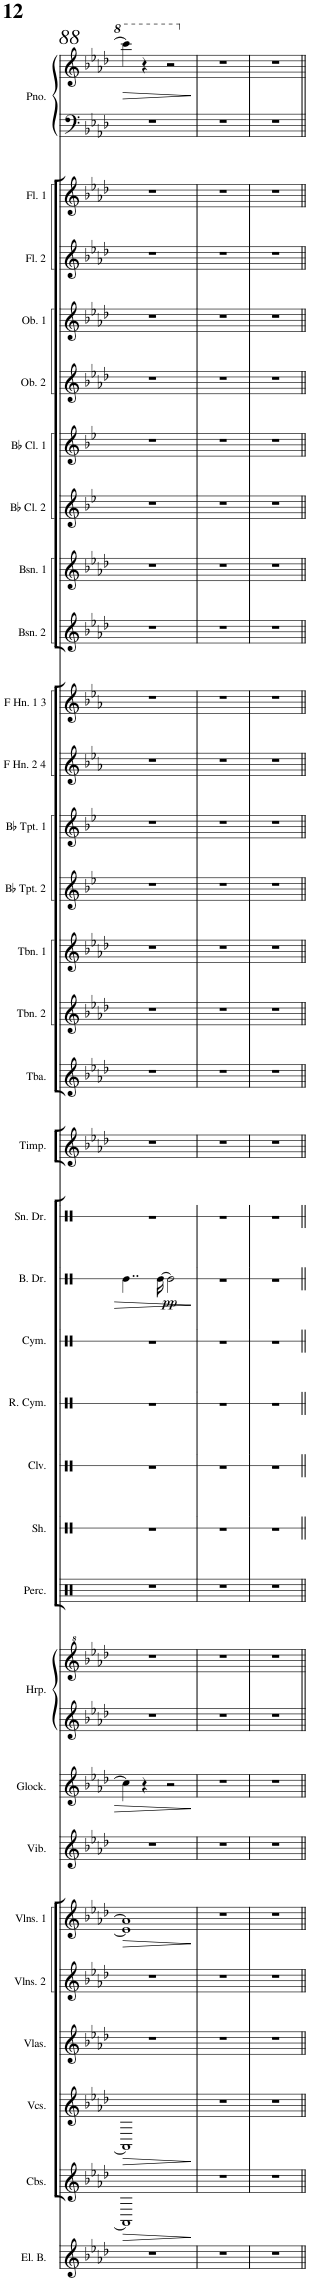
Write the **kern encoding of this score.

**kern	**kern	**kern	**kern	**kern	**kern	**kern	**kern	**kern	**kern	**kern	**kern	**kern	**kern	**kern	**kern	**dynam	**kern	**kern	**kern	**kern	**kern	**kern	**kern	**kern	**kern	**kern	**kern	**kern	**kern	**kern	**kern	**kern	**kern	**kern	**kern	**dynam
*part33	*part32	*part31	*part30	*part29	*part28	*part27	*part26	*part25	*part25	*part24	*part23	*part22	*part21	*part20	*part19	*part19	*part18	*part17	*part16	*part15	*part14	*part13	*part12	*part11	*part10	*part9	*part8	*part7	*part6	*part5	*part4	*part3	*part2	*part1	*part1	*part1
*staff35	*staff34	*staff33	*staff32	*staff31	*staff30	*staff29	*staff28	*staff27	*staff26	*staff25	*staff24	*staff23	*staff22	*staff21	*staff20	*staff20	*staff19	*staff18	*staff17	*staff16	*staff15	*staff14	*staff13	*staff12	*staff11	*staff10	*staff9	*staff8	*staff7	*staff6	*staff5	*staff4	*staff3	*staff2	*staff1	*staff1/2
*I"Electric Bass	*I"Contrabasses	*I"Violoncellos	*I"Violas	*I"Violins 2	*I"Violins 1	*I"Vibraphone	*I"Glockenspiel	*I"Harp	*	*I"Percussion	*I"Shaker	*I"Claves	*I"Ride Cymbal	*I"Cymbal	*I"Bass Drum	*	*I"Snare Drum	*I"Timpani	*I"Tuba	*I"Trombone 2	*I"Trombone 1	*I"Bb Trumpet 2	*I"Bb Trumpet 1	*I"F Horn 2 &amp; 4	*I"F Horn 1 &amp; 3	*I"Bassoon 2	*I"Bassoon 1	*I"Bb Clarinet 2	*I"Bb Clarinet 1	*I"Oboe 2	*I"Oboe 1	*I"Flute 2	*I"Flute 1	*I"Piano	*	*
*I'El. B.	*I'Cbs.	*I'Vcs.	*I'Vlas.	*I'Vlns. 2	*I'Vlns. 1	*I'Vib.	*I'Glock.	*I'Hrp.	*	*I'Perc.	*I'Sh.	*I'Clv.	*I'R. Cym.	*I'Cym.	*I'B. Dr.	*	*I'Sn. Dr.	*I'Timp.	*I'Tba.	*I'Tbn. 2	*I'Tbn. 1	*I'Bb Tpt. 2	*I'Bb Tpt. 1	*I'F Hn. 2 4	*I'F Hn. 1 3	*I'Bsn. 2	*I'Bsn. 1	*I'Bb Cl. 2	*I'Bb Cl. 1	*I'Ob. 2	*I'Ob. 1	*I'Fl. 2	*I'Fl. 1	*I'Pno.	*	*
!!LO:PB:g=z
*clefG2	*clefG2	*clefG2	*clefG2	*clefG2	*clefG2	*clefG2	*clefG2	*clefG2	*clefG^2	*clefX	*clefX	*clefX	*clefX	*clefX	*clefX	*	*clefX	*clefG2	*clefG2	*clefG2	*clefG2	*clefG2	*clefG2	*clefG2	*clefG2	*clefG2	*clefG2	*clefG2	*clefG2	*clefG2	*clefG2	*clefG2	*clefG2	*clefF4	*clefG2	*
*Trd7c12	*Trd7c12	*	*	*	*	*	*Trd-14c-24	*	*	*	*	*	*	*	*	*	*	*	*	*	*	*Trd1c2	*Trd1c2	*Trd4c7	*Trd4c7	*	*	*Trd1c2	*Trd1c2	*	*	*	*	*	*	*
*k[b-e-a-d-]	*k[b-e-a-d-]	*k[b-e-a-d-]	*k[b-e-a-d-]	*k[b-e-a-d-]	*k[b-e-a-d-]	*k[b-e-a-d-]	*k[b-e-a-d-]	*k[b-e-a-d-]	*k[b-e-a-d-]	*k[]	*k[]	*k[]	*k[]	*k[]	*k[]	*	*k[]	*k[b-e-a-d-]	*k[b-e-a-d-]	*k[b-e-a-d-]	*k[b-e-a-d-]	*k[b-e-]	*k[b-e-]	*k[b-e-a-]	*k[b-e-a-]	*k[b-e-a-d-]	*k[b-e-a-d-]	*k[b-e-]	*k[b-e-]	*k[b-e-a-d-]	*k[b-e-a-d-]	*k[b-e-a-d-]	*k[b-e-a-d-]	*k[b-e-a-d-]	*k[b-e-a-d-]	*
*M2/2	*M2/2	*M2/2	*M2/2	*M2/2	*M2/2	*M2/2	*M2/2	*M2/2	*M2/2	*M2/2	*M2/2	*M2/2	*M2/2	*M2/2	*M2/2	*	*M2/2	*M2/2	*M2/2	*M2/2	*M2/2	*M2/2	*M2/2	*M2/2	*M2/2	*M2/2	*M2/2	*M2/2	*M2/2	*M2/2	*M2/2	*M2/2	*M2/2	*M2/2	*M2/2	*
*met(c|)	*met(c|)	*met(c|)	*met(c|)	*met(c|)	*met(c|)	*met(c|)	*met(c|)	*met(c|)	*met(c|)	*met(c|)	*met(c|)	*met(c|)	*met(c|)	*met(c|)	*met(c|)	*	*met(c|)	*met(c|)	*met(c|)	*met(c|)	*met(c|)	*met(c|)	*met(c|)	*met(c|)	*met(c|)	*met(c|)	*met(c|)	*met(c|)	*met(c|)	*met(c|)	*met(c|)	*met(c|)	*met(c|)	*met(c|)	*met(c|)	*
=88	=88	=88	=88	=88	=88	=88	=88	=88	=88	=88	=88	=88	=88	=88	=88	=88	=88	=88	=88	=88	=88	=88	=88	=88	=88	=88	=88	=88	=88	=88	=88	=88	=88	=88	=88	=88
!	!	!	!	!	!	!	!	!	!	!	!	!	!	!	!	!	!	!	!	!	!	!	!	!	!	!	!	!	!	!	!	!	!	!	!	!LO:HP:b
1r	1AA-]	1AA-]	1r	1r	1e-] 1a-]	1r	4cc\]	1r	1r	1r	1r	1r	1r	1r	4..Re\	.	1r	1r	1r	1r	1r	1r	1r	1r	1r	1r	1r	1r	1r	1r	1r	1r	1r	1r	4cccc\]	>
.	.	.	.	.	.	.	4r	.	.	.	.	.	.	.	.	.	.	.	.	.	.	.	.	.	.	.	.	.	.	.	.	.	.	.	4r	.
.	.	.	.	.	.	.	.	.	.	.	.	.	.	.	[16Re\	.	.	.	.	.	.	.	.	.	.	.	.	.	.	.	.	.	.	.	.	.
!	!	!	!	!	!	!	!	!	!	!	!	!	!	!	!	!LO:DY:b	!	!	!	!	!	!	!	!	!	!	!	!	!	!	!	!	!	!	!	!
.	.	.	.	.	.	.	2r	.	.	.	.	.	.	.	2Re\]	pp	.	.	.	.	.	.	.	.	.	.	.	.	.	.	.	.	.	.	2r	.
.	.	.	.	.	.	.	.	.	.	.	.	.	.	.	.	.	.	.	.	.	.	.	.	.	.	.	.	.	.	.	.	.	.	.	.	]
=89	=89	=89	=89	=89	=89	=89	=89	=89	=89	=89	=89	=89	=89	=89	=89	=89	=89	=89	=89	=89	=89	=89	=89	=89	=89	=89	=89	=89	=89	=89	=89	=89	=89	=89	=89	=89
1r	1r	1r	1r	1r	1r	1r	1r	1r	1r	1r	1r	1r	1r	1r	1r	.	1r	1r	1r	1r	1r	1r	1r	1r	1r	1r	1r	1r	1r	1r	1r	1r	1r	1r	1r	.
=90	=90	=90	=90	=90	=90	=90	=90	=90	=90	=90	=90	=90	=90	=90	=90	=90	=90	=90	=90	=90	=90	=90	=90	=90	=90	=90	=90	=90	=90	=90	=90	=90	=90	=90	=90	=90
1r	1r	1r	1r	1r	1r	1r	1r	1r	1r	1r	1r	1r	1r	1r	1r	.	1r	1r	1r	1r	1r	1r	1r	1r	1r	1r	1r	1r	1r	1r	1r	1r	1r	1r	1r	.
=||	=||	=||	=||	=||	=||	=||	=||	=||	=||	=||	=||	=||	=||	=||	=||	=||	=||	=||	=||	=||	=||	=||	=||	=||	=||	=||	=||	=||	=||	=||	=||	=||	=||	=||	=||	=||
*-	*-	*-	*-	*-	*-	*-	*-	*-	*-	*-	*-	*-	*-	*-	*-	*-	*-	*-	*-	*-	*-	*-	*-	*-	*-	*-	*-	*-	*-	*-	*-	*-	*-	*-	*-	*-
